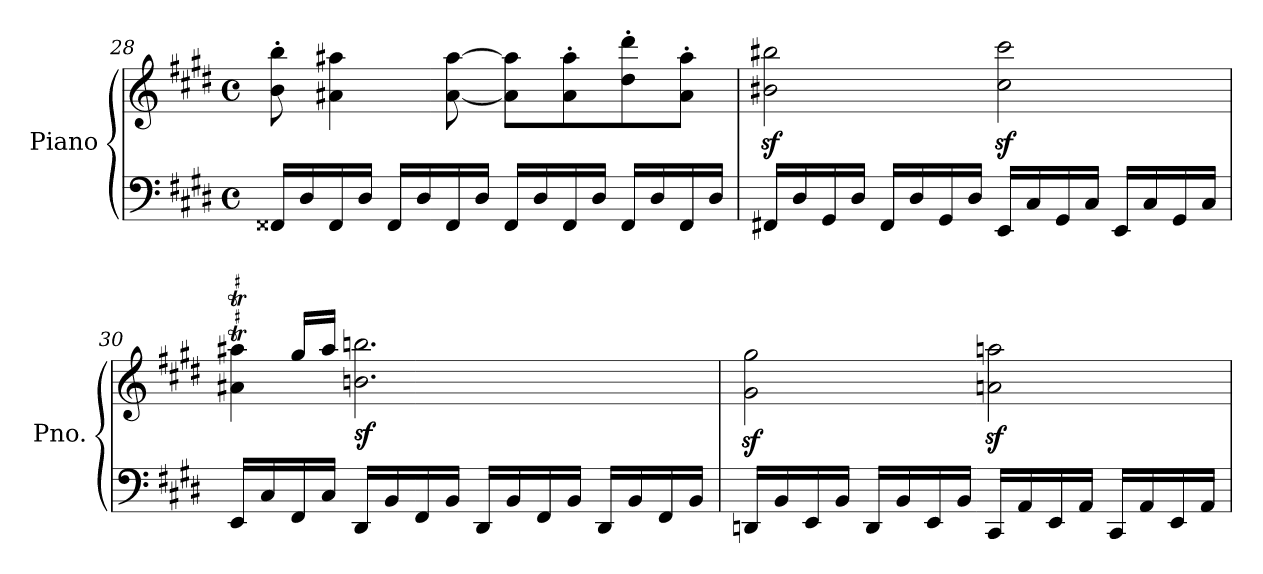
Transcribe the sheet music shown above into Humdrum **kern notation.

**kern	**kern	**dynam
*part1	*part1	*part1
*staff2	*staff1	*staff1/2
*I"Piano	*	*
*I'Pno.	*	*
!!LO:LB:g=z
*clefF4	*clefG2	*
*k[f#c#g#d#]	*k[f#c#g#d#]	*
*M4/4	*M4/4	*
*met(c)	*met(c)	*
=28	=28	=28
16FF##X/LL	8b\' 8bb\'	.
16D#/	.	.
16FF##/	4a#X\ 4aa#X\	.
16D#/JJ	.	.
16FF##/LL	.	.
16D#/	.	.
16FF##/	[8a#\ [8aa#\	.
16D#/JJ	.	.
16FF##/LL	8a#\] 8aa#\]L	.
16D#/	.	.
16FF##/	8a#\' 8aa#\'	.
16D#/JJ	.	.
16FF##/LL	8dd#\' 8ddd#\'	.
16D#/	.	.
16FF##/	8a#\' 8aa#\'J	.
16D#/JJ	.	.
=29	=29	=29
16FF#X/LL	2b#X\z< 2bb#X\z<	.
16D#/	.	.
16GG#/	.	.
16D#/JJ	.	.
16FF#/LL	.	.
16D#/	.	.
16GG#/	.	.
16D#/JJ	.	.
16EE/LL	2cc#\z< 2ccc#\z<	.
16C#/	.	.
16GG#/	.	.
16C#/JJ	.	.
16EE/LL	.	.
16C#/	.	.
16GG#/	.	.
16C#/JJ	.	.
=30	=30	=30
*	*^	*
16EE/LL	4a#X\T 4aa#X\T	8ryy	.
16C#/	.	.	.
16FF#/	.	16gg#!/LL	.
16C#/JJ	.	16aa#!/JJ	.
!	!	!	!LO:DY:b
16DD#/LL	2.bn\ 2.bbn\	4ryy	sf
16BB/	.	.	.
16FF#/	.	.	.
16BB/JJ	.	.	.
16DD#/LL	.	2ryy	.
16BB/	.	.	.
16FF#/	.	.	.
16BB/JJ	.	.	.
16DD#/LL	.	.	.
16BB/	.	.	.
16FF#/	.	.	.
16BB/JJ	.	.	.
*	*v	*v	*
!!LO:LB:g=z
=31	=31	=31
16DDn/LL	2g#\z< 2gg#\z<	.
16BB/	.	.
16EE/	.	.
16BB/JJ	.	.
16DD/LL	.	.
16BB/	.	.
16EE/	.	.
16BB/JJ	.	.
16CC#/LL	2an\z< 2aan\z<	.
16AA/	.	.
16EE/	.	.
16AA/JJ	.	.
16CC#/LL	.	.
16AA/	.	.
16EE/	.	.
16AA/JJ	.	.
=	=	=
*-	*-	*-
